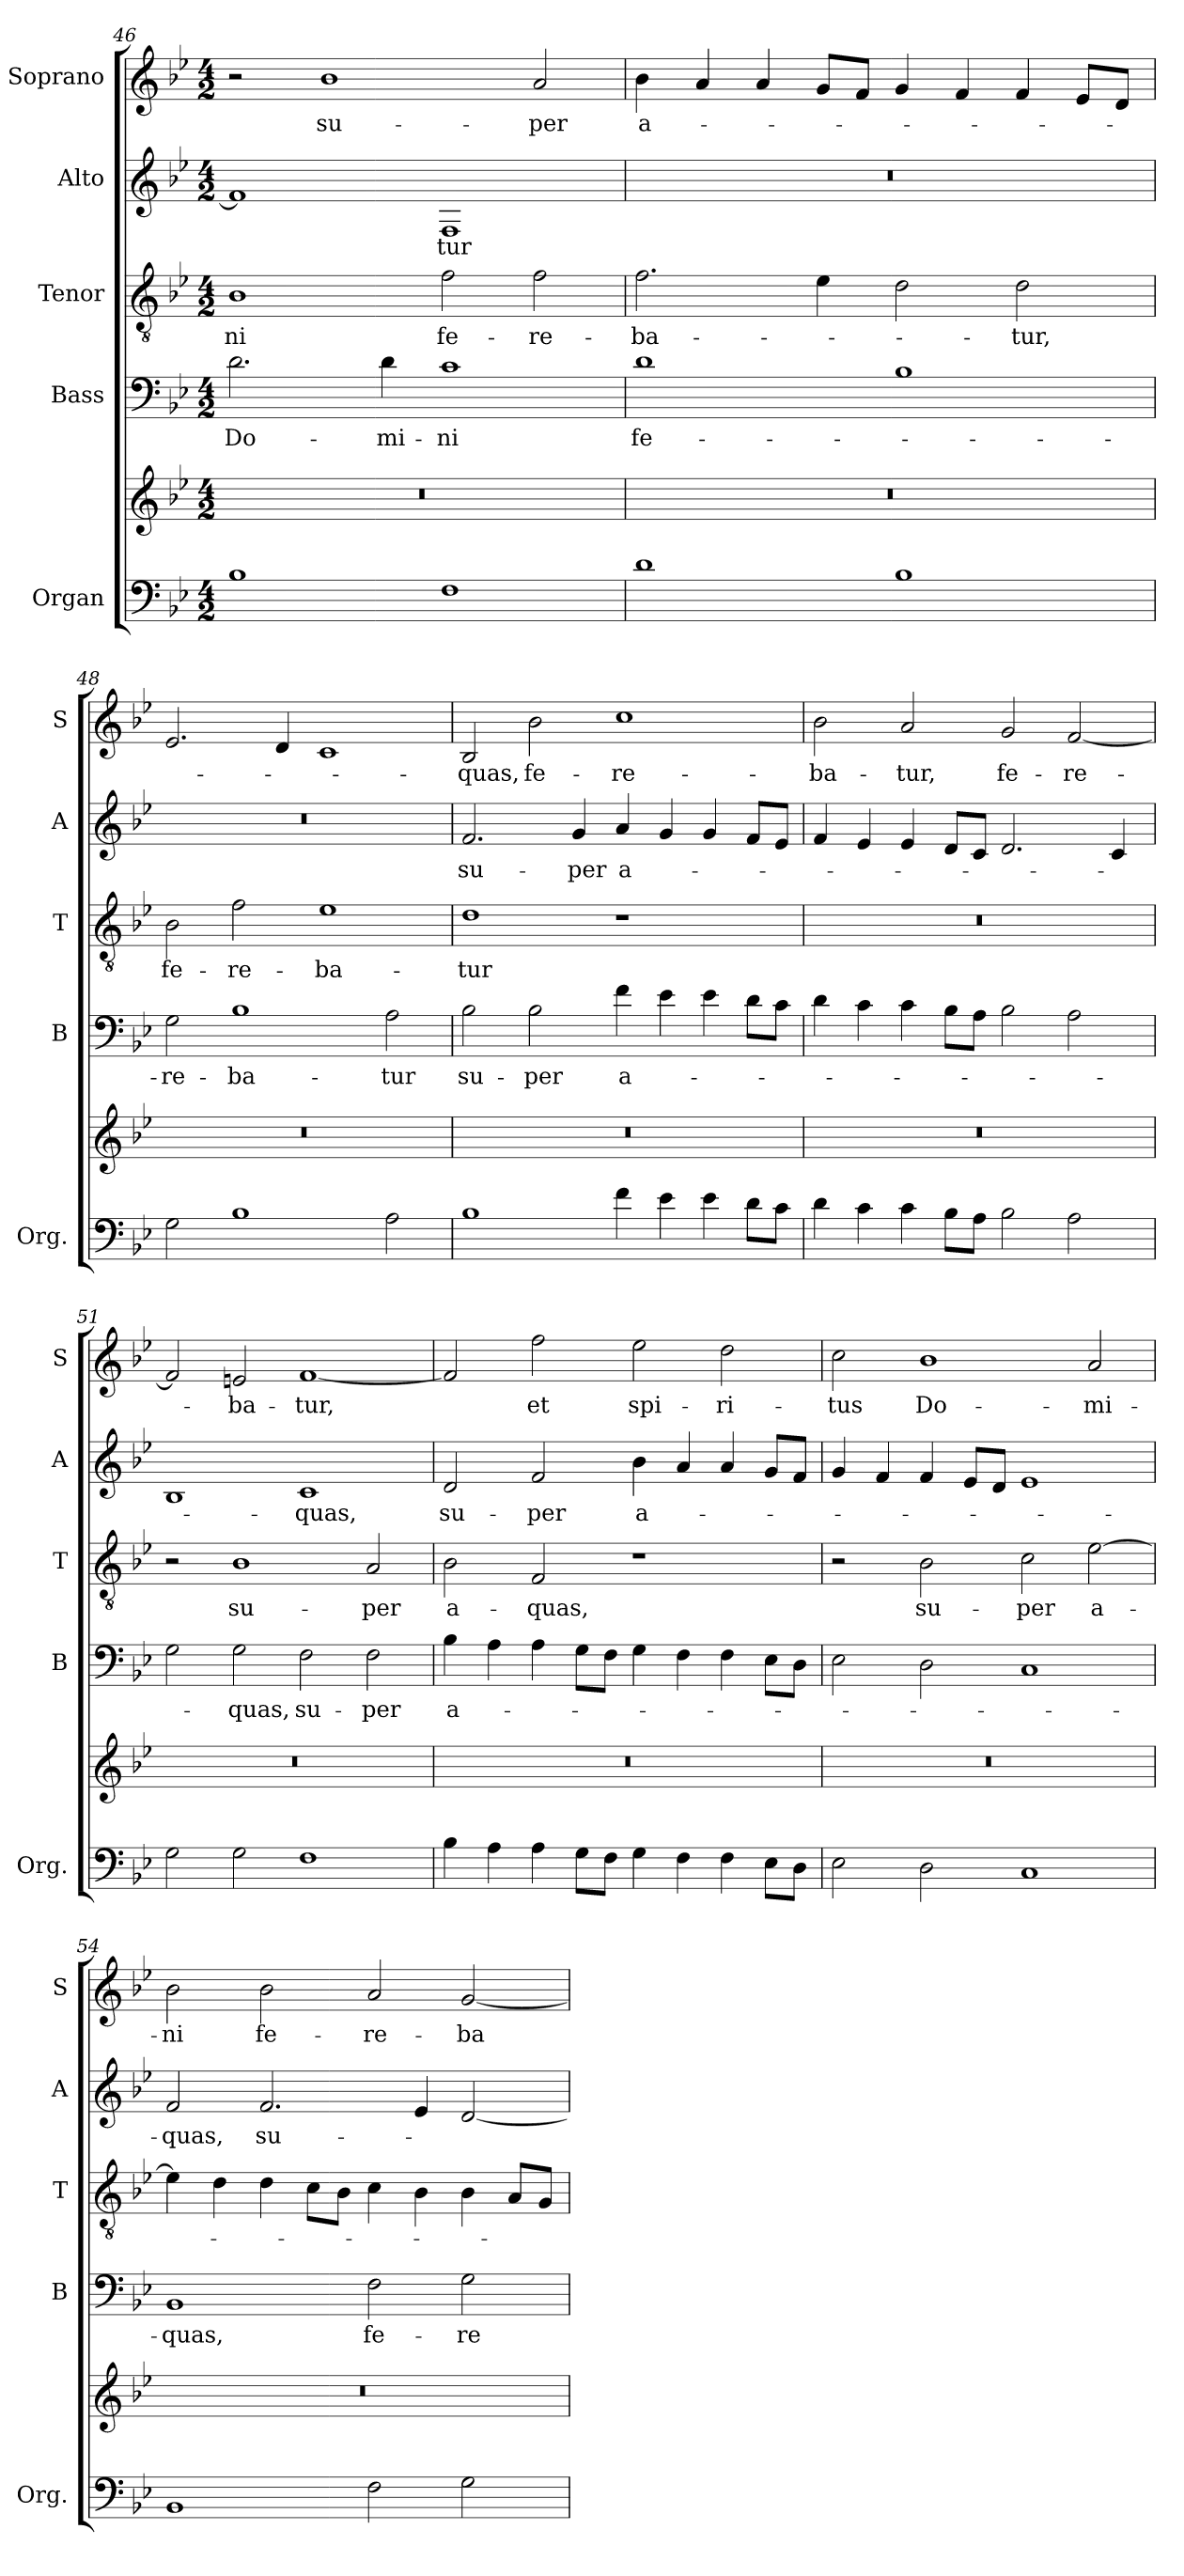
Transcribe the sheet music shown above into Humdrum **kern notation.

**kern	**kern	**kern	**text	**kern	**text	**kern	**text	**kern	**text
*part5	*part5	*part4	*part4	*part3	*part3	*part2	*part2	*part1	*part1
*staff6	*staff5	*staff4	*staff4	*staff3	*staff3	*staff2	*staff2	*staff1	*staff1
*I"Organ	*	*I"Bass	*	*I"Tenor	*	*I"Alto	*	*I"Soprano	*
*I'Org.	*	*I'B	*	*I'T	*	*I'A	*	*I'S	*
!!LO:PB:g=z
*clefF4	*clefG2	*clefF4	*	*clefGv2	*	*clefG2	*	*clefG2	*
*k[b-e-]	*k[b-e-]	*k[b-e-]	*	*k[b-e-]	*	*k[b-e-]	*	*k[b-e-]	*
*B-:	*B-:	*B-:	*	*B-:	*	*B-:	*	*B-:	*
*M4/2	*M4/2	*M4/2	*	*M4/2	*	*M4/2	*	*M4/2	*
=46	=46	=46	=46	=46	=46	=46	=46	=46	=46
!	!	!	!LO:LY:b	!	!LO:LY:b	!	!	!	!
1B-	0r	2.d\	Do-	1B-	-ni	1f]	.	2r	.
!	!	!	!	!	!	!	!	!	!LO:LY:b
.	.	.	.	.	.	.	.	1b-	su-
!	!	!	!LO:LY:b	!	!	!	!	!	!
.	.	4d\	-mi-	.	.	.	.	.	.
!	!	!	!LO:LY:b	!	!LO:LY:b	!	!LO:LY:b	!	!
1F	.	1c	-ni	2f\	fe-	1F	-tur	.	.
!	!	!	!	!	!LO:LY:b	!	!	!	!LO:LY:b
.	.	.	.	2f\	-re-	.	.	2a/	-per
=47	=47	=47	=47	=47	=47	=47	=47	=47	=47
!	!	!	!LO:LY:b	!	!LO:LY:b	!	!	!	!LO:LY:b
1d	0r	1d	fe-	2.f\	-ba-	0r	.	4b-\	a-
.	.	.	.	.	.	.	.	4a/	.
.	.	.	.	.	.	.	.	4a/	.
.	.	.	.	4e-\	.	.	.	8g/L	.
.	.	.	.	.	.	.	.	8f/J	.
1B-	.	1B-	.	2d\	.	.	.	4g/	.
.	.	.	.	.	.	.	.	4f/	.
!	!	!	!	!	!LO:LY:b	!	!	!	!
.	.	.	.	2d\	-tur,	.	.	4f/	.
.	.	.	.	.	.	.	.	8e-/L	.
.	.	.	.	.	.	.	.	8d/J	.
=48	=48	=48	=48	=48	=48	=48	=48	=48	=48
!	!	!	!LO:LY:b	!	!LO:LY:b	!	!	!	!
2G\	0r	2G\	-re-	2B-\	fe-	0r	.	2.e-/	.
!	!	!	!LO:LY:b	!	!LO:LY:b	!	!	!	!
1B-	.	1B-	-ba-	2f\	-re-	.	.	.	.
.	.	.	.	.	.	.	.	4d/	.
!	!	!	!	!	!LO:LY:b	!	!	!	!
.	.	.	.	1e-	-ba-	.	.	1c	.
!	!	!	!LO:LY:b	!	!	!	!	!	!
2A\	.	2A\	-tur	.	.	.	.	.	.
!!LO:LB:g=z
=49	=49	=49	=49	=49	=49	=49	=49	=49	=49
!	!	!	!LO:LY:b	!	!LO:LY:b	!	!LO:LY:b	!	!LO:LY:b
1B-	0r	2B-\	su-	1d	-tur	2.f/	su-	2B-/	-quas,
!	!	!	!LO:LY:b	!	!	!	!	!	!LO:LY:b
.	.	2B-\	-per	.	.	.	.	2b-\	fe-
!	!	!	!	!	!	!	!LO:LY:b	!	!
.	.	.	.	.	.	4g/	-per	.	.
!	!	!	!LO:LY:b	!	!	!	!LO:LY:b	!	!LO:LY:b
4f\	.	4f\	a-	1r	.	4a/	a-	1cc	-re-
4e-\	.	4e-\	.	.	.	4g/	.	.	.
4e-\	.	4e-\	.	.	.	4g/	.	.	.
8d\L	.	8d\L	.	.	.	8f/L	.	.	.
8c\J	.	8c\J	.	.	.	8e-/J	.	.	.
=50	=50	=50	=50	=50	=50	=50	=50	=50	=50
!	!	!	!	!	!	!	!	!	!LO:LY:b
4d\	0r	4d\	.	0r	.	4f/	.	2b-\	-ba-
4c\	.	4c\	.	.	.	4e-/	.	.	.
!	!	!	!	!	!	!	!	!	!LO:LY:b
4c\	.	4c\	.	.	.	4e-/	.	2a/	-tur,
8B-\L	.	8B-\L	.	.	.	8d/L	.	.	.
8A\J	.	8A\J	.	.	.	8c/J	.	.	.
!	!	!	!	!	!	!	!	!	!LO:LY:b
2B-\	.	2B-\	.	.	.	2.d/	.	2g/	fe-
!	!	!	!	!	!	!	!	!	!LO:LY:b
2A\	.	2A\	.	.	.	.	.	[2f/	-re-
.	.	.	.	.	.	4c/	.	.	.
=51	=51	=51	=51	=51	=51	=51	=51	=51	=51
2G\	0r	2G\	.	2r	.	1B-	.	2f/]	.
!	!	!	!LO:LY:b	!	!LO:LY:b	!	!	!	!LO:LY:b
2G\	.	2G\	-quas,	1B-	su-	.	.	2en/	-ba-
!	!	!	!LO:LY:b	!	!	!	!LO:LY:b	!	!LO:LY:b
1F	.	2F\	su-	.	.	1c	-quas,	[1f	-tur,
!	!	!	!LO:LY:b	!	!LO:LY:b	!	!	!	!
.	.	2F\	-per	2A/	-per	.	.	.	.
!!LO:PB:g=z
=52	=52	=52	=52	=52	=52	=52	=52	=52	=52
!	!	!	!LO:LY:b	!	!LO:LY:b	!	!LO:LY:b	!	!
4B-\	0r	4B-\	a-	2B-\	a-	2d/	su-	2f/]	.
4A\	.	4A\	.	.	.	.	.	.	.
!	!	!	!	!	!LO:LY:b	!	!LO:LY:b	!	!LO:LY:b
4A\	.	4A\	.	2F/	-quas,	2f/	-per	2ff\	et
8G\L	.	8G\L	.	.	.	.	.	.	.
8F\J	.	8F\J	.	.	.	.	.	.	.
!	!	!	!	!	!	!	!LO:LY:b	!	!LO:LY:b
4G\	.	4G\	.	1r	.	4b-\	a-	2ee-\	spi-
4F\	.	4F\	.	.	.	4a/	.	.	.
!	!	!	!	!	!	!	!	!	!LO:LY:b
4F\	.	4F\	.	.	.	4a/	.	2dd\	-ri-
8E-\L	.	8E-\L	.	.	.	8g/L	.	.	.
8D\J	.	8D\J	.	.	.	8f/J	.	.	.
=53	=53	=53	=53	=53	=53	=53	=53	=53	=53
!	!	!	!	!	!	!	!	!	!LO:LY:b
2E-\	0r	2E-\	.	2r	.	4g/	.	2cc\	-tus
.	.	.	.	.	.	4f/	.	.	.
!	!	!	!	!	!LO:LY:b	!	!	!	!LO:LY:b
2D\	.	2D\	.	2B-\	su-	4f/	.	1b-	Do-
.	.	.	.	.	.	8e-/L	.	.	.
.	.	.	.	.	.	8d/J	.	.	.
!	!	!	!	!	!LO:LY:b	!	!	!	!
1C	.	1C	.	2c\	-per	1e-	.	.	.
!	!	!	!	!	!LO:LY:b	!	!	!	!LO:LY:b
.	.	.	.	[2e-\	a-	.	.	2a/	-mi-
=54	=54	=54	=54	=54	=54	=54	=54	=54	=54
!	!	!	!LO:LY:b	!	!	!	!LO:LY:b	!	!LO:LY:b
1BB-	0r	1BB-	-quas,	4e-\]	.	2f/	-quas,	2b-\	-ni
.	.	.	.	4d\	.	.	.	.	.
!	!	!	!	!	!	!	!LO:LY:b	!	!LO:LY:b
.	.	.	.	4d\	.	2.f/	su-	2b-\	fe-
.	.	.	.	8c\L	.	.	.	.	.
.	.	.	.	8B-\J	.	.	.	.	.
!	!	!	!LO:LY:b	!	!	!	!	!	!LO:LY:b
2F\	.	2F\	fe-	4c\	.	.	.	2a/	-re-
.	.	.	.	4B-\	.	4e-/	.	.	.
!	!	!	!LO:LY:b	!	!	!	!	!	!LO:LY:b
2G\	.	2G\	-re-	4B-\	.	[2d/	.	[2g/	-ba-
.	.	.	.	8A/L	.	.	.	.	.
.	.	.	.	8G/J	.	.	.	.	.
=	=	=	=	=	=	=	=	=	=
*-	*-	*-	*-	*-	*-	*-	*-	*-	*-
